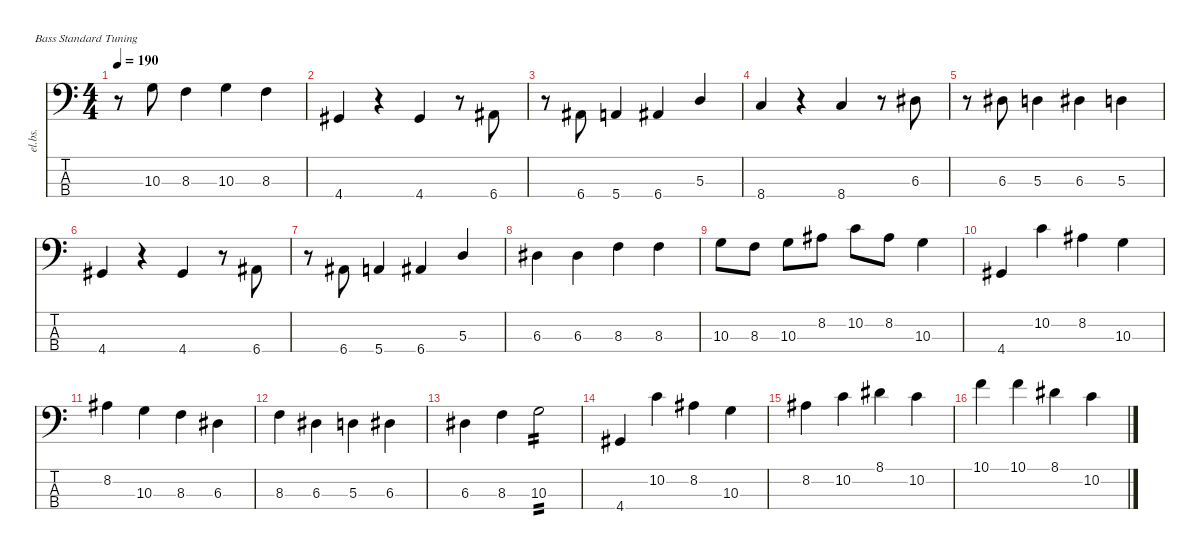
\defaultSystemsLayout 4
\hideDynamics
\bracketExtendMode nobrackets
\track ("Electric Bass" "el.bs.") {instrument electricbassfinger}
\staff {score tabs}
\tuning (G2 D2 A1 E1)
\ts (4 4)
\tempo 190
\clef f4
\ks c
r.8{dy mf beam Down} 10.3.8{beam Down} 8.3.4{beam Down} 10.3.4{beam Down} 8.3.4{beam Down} |
4.4{acc #}.4{beam Up} r.4{beam Down} 4.4{acc #}.4{beam Up} r.8{beam Down} 6.4{acc #}.8{beam Up} |
r.8{beam Down} 6.4{acc #}.8{beam Up} 5.4.4{beam Up} 6.4{acc #}.4{beam Up} 5.3.4{beam Up} |
8.4.4{beam Up} r.4{beam Down} 8.4.4{beam Up} r.8{beam Down} 6.3{acc #}.8{beam Down} |
r.8{beam Down} 6.3{acc #}.8{beam Down} 5.3.4{beam Down} 6.3{acc #}.4{beam Down} 5.3.4{beam Down} |
4.4{acc #}.4{beam Up} r.4{beam Down} 4.4{acc #}.4{beam Up} r.8{beam Down} 6.4{acc #}.8{beam Up} |
r.8{beam Down} 6.4{acc #}.8{beam Up} 5.4.4{beam Up} 6.4{acc #}.4{beam Up} 5.3.4{beam Up} |
6.3{acc #}.4{beam Down} 6.3{acc #}.4{beam Down} 8.3.4{beam Down} 8.3.4{beam Down} |
10.3.8{beam Down} 8.3.8{beam Down} 10.3.8{beam Down} 8.2{acc #}.8{beam Down} 10.2.8{beam Down} 8.2{acc #}.8{beam Down} 10.3.4{beam Down} |
4.4{acc #}.4{beam Up} 10.2.4{beam Down} 8.2{acc #}.4{beam Down} 10.3.4{beam Down} |
8.2{acc #}.4{beam Down} 10.3.4{beam Down} 8.3.4{beam Down} 6.3{acc #}.4{beam Down} |
8.3.4{beam Down} 6.3{acc #}.4{beam Down} 5.3.4{beam Down} 6.3{acc #}.4{beam Down} |
6.3{acc #}.4{beam Down} 8.3.4{beam Down} 10.3.2{tp 2 beam Down} |
4.4{acc #}.4{beam Up} 10.2.4{beam Down} 8.2{acc #}.4{beam Down} 10.3.4{beam Down} |
8.2{acc #}.4{beam Down} 10.2.4{beam Down} 8.1{acc #}.4{beam Down} 10.2.4{beam Down} |
10.1.4{beam Down} 10.1.4{beam Down} 8.1{acc #}.4{beam Down} 10.2.4{beam Down}
